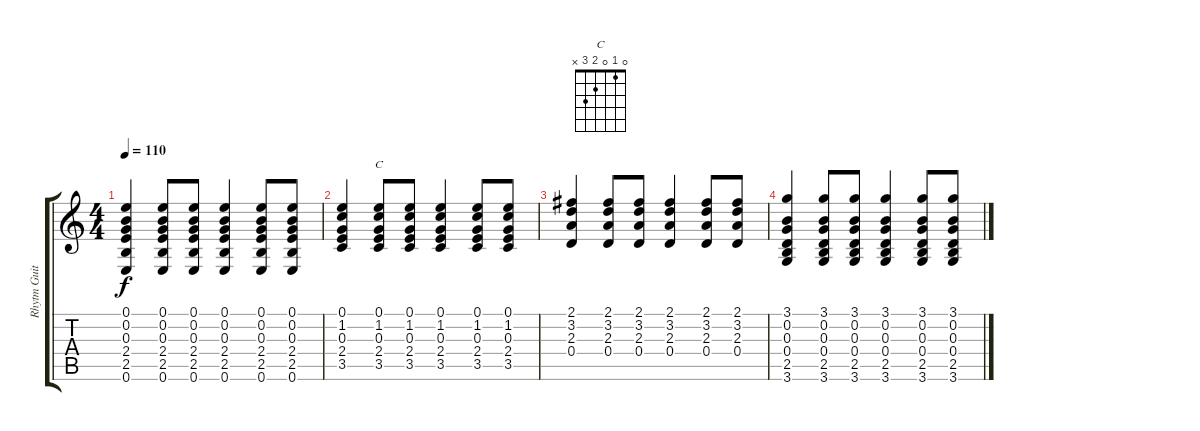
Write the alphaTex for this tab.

\track ("Rhytm Guitar" "Rhytm Guit") {instrument acousticguitarsteel}
\staff {score tabs}
\tuning (E4 B3 G3 D3 A2 E2) {hide}
\chord ("C" 0 1 0 2 3 x)
\ts (4 4)
\tempo 110
\clef g2
\ks c
(0.1 0.2 0.3 2.4 2.5 0.6).4{dy f} (0.1 0.2 0.3 2.4 2.5 0.6).8 (0.1 0.2 0.3 2.4 2.5 0.6).8 (0.1 0.2 0.3 2.4 2.5 0.6).4 (0.1 0.2 0.3 2.4 2.5 0.6).8 (0.1 0.2 0.3 2.4 2.5 0.6).8 |
(0.1 1.2 0.3 2.4 3.5).4 (0.1 1.2 0.3 2.4 3.5).8{ch "C"} (0.1 1.2 0.3 2.4 3.5).8 (0.1 1.2 0.3 2.4 3.5).4 (0.1 1.2 0.3 2.4 3.5).8 (0.1 1.2 0.3 2.4 3.5).8 |
(2.1 3.2 2.3 0.4).4 (2.1 3.2 2.3 0.4).8 (2.1 3.2 2.3 0.4).8 (2.1 3.2 2.3 0.4).4 (2.1 3.2 2.3 0.4).8 (2.1 3.2 2.3 0.4).8 |
(3.1 0.2 0.3 0.4 2.5 3.6).4 (3.1 0.2 0.3 0.4 2.5 3.6).8 (3.1 0.2 0.3 0.4 2.5 3.6).8 (3.1 0.2 0.3 0.4 2.5 3.6).4 (3.1 0.2 0.3 0.4 2.5 3.6).8 (3.1 0.2 0.3 0.4 2.5 3.6).8
